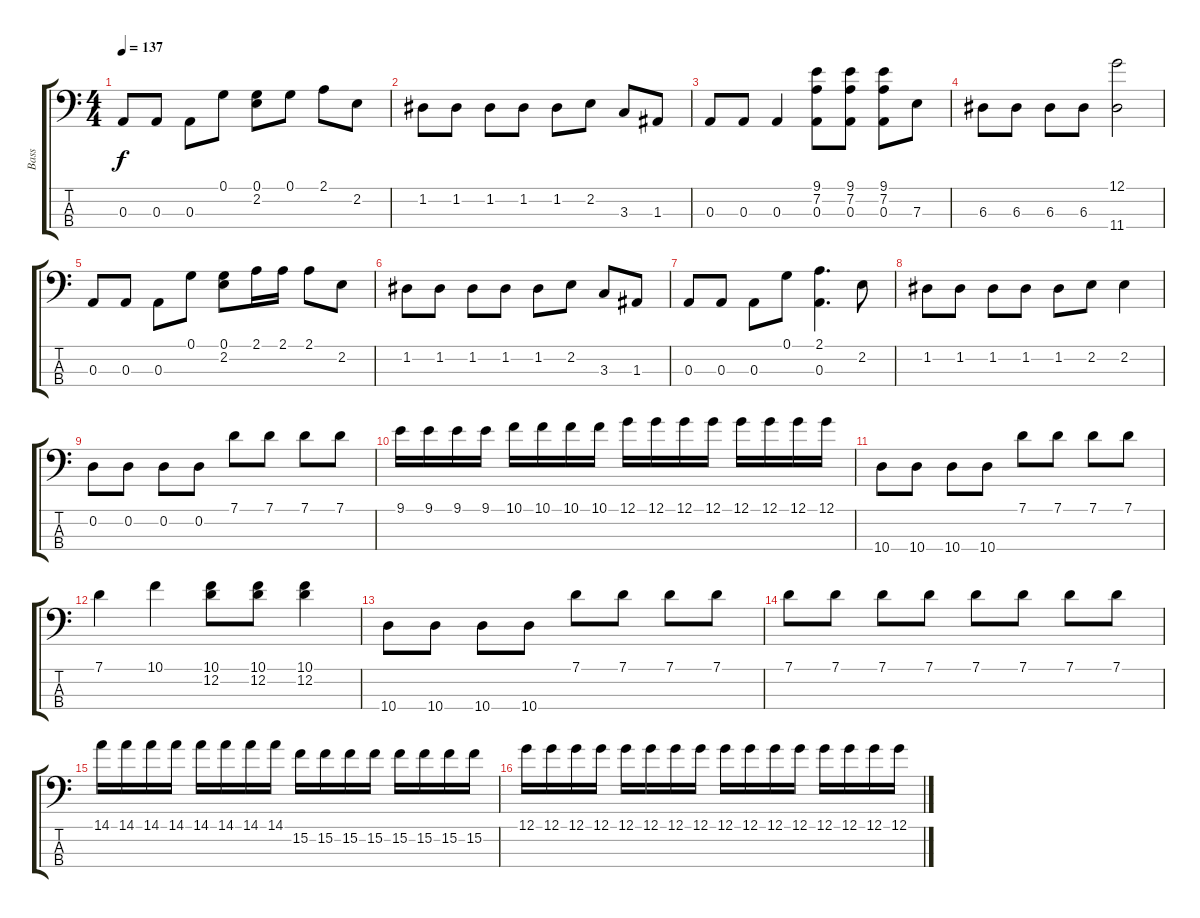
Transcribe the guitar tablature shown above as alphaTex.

\track ("Bass" "Bass") {instrument electricbasspick}
\staff {score tabs}
\tuning (G2 D2 A1 E1) {hide}
\ts (4 4)
\tempo 137
\clef f4
\ks c
0.3.8{dy f} 0.3.8 0.3.8 0.1.8 (0.1 2.2).8 0.1.8 2.1.8 2.2.8 |
1.2.8 1.2.8 1.2.8 1.2.8 1.2.8 2.2.8 3.3.8 1.3.8 |
0.3.8 0.3.8 0.3.4 (9.1 7.2 0.3).8 (9.1 7.2 0.3).8 (9.1 7.2 0.3).8 7.3.8 |
6.3.8 6.3.8 6.3.8 6.3.8 (12.1 11.4).2 |
0.3.8 0.3.8 0.3.8 0.1.8 (0.1 2.2).8 2.1.16 2.1.16 2.1.8 2.2.8 |
1.2.8 1.2.8 1.2.8 1.2.8 1.2.8 2.2.8 3.3.8 1.3.8 |
0.3.8 0.3.8 0.3.8 0.1.8 (2.1 0.3).4{d} 2.2.8 |
1.2.8 1.2.8 1.2.8 1.2.8 1.2.8 2.2.8 2.2.4 |
0.2.8 0.2.8 0.2.8 0.2.8 7.1.8 7.1.8 7.1.8 7.1.8 |
9.1.16 9.1.16 9.1.16 9.1.16 10.1.16 10.1.16 10.1.16 10.1.16 12.1.16 12.1.16 12.1.16 12.1.16 12.1.16 12.1.16 12.1.16 12.1.16 |
10.4.8 10.4.8 10.4.8 10.4.8 7.1.8 7.1.8 7.1.8 7.1.8 |
7.1.4 10.1.4 (10.1 12.2).8 (10.1 12.2).8 (10.1 12.2).4 |
10.4.8 10.4.8 10.4.8 10.4.8 7.1.8 7.1.8 7.1.8 7.1.8 |
7.1.8 7.1.8 7.1.8 7.1.8 7.1.8 7.1.8 7.1.8 7.1.8 |
14.1.16 14.1.16 14.1.16 14.1.16 14.1.16 14.1.16 14.1.16 14.1.16 15.2.16 15.2.16 15.2.16 15.2.16 15.2.16 15.2.16 15.2.16 15.2.16 |
12.1.16 12.1.16 12.1.16 12.1.16 12.1.16 12.1.16 12.1.16 12.1.16 12.1.16 12.1.16 12.1.16 12.1.16 12.1.16 12.1.16 12.1.16 12.1.16
